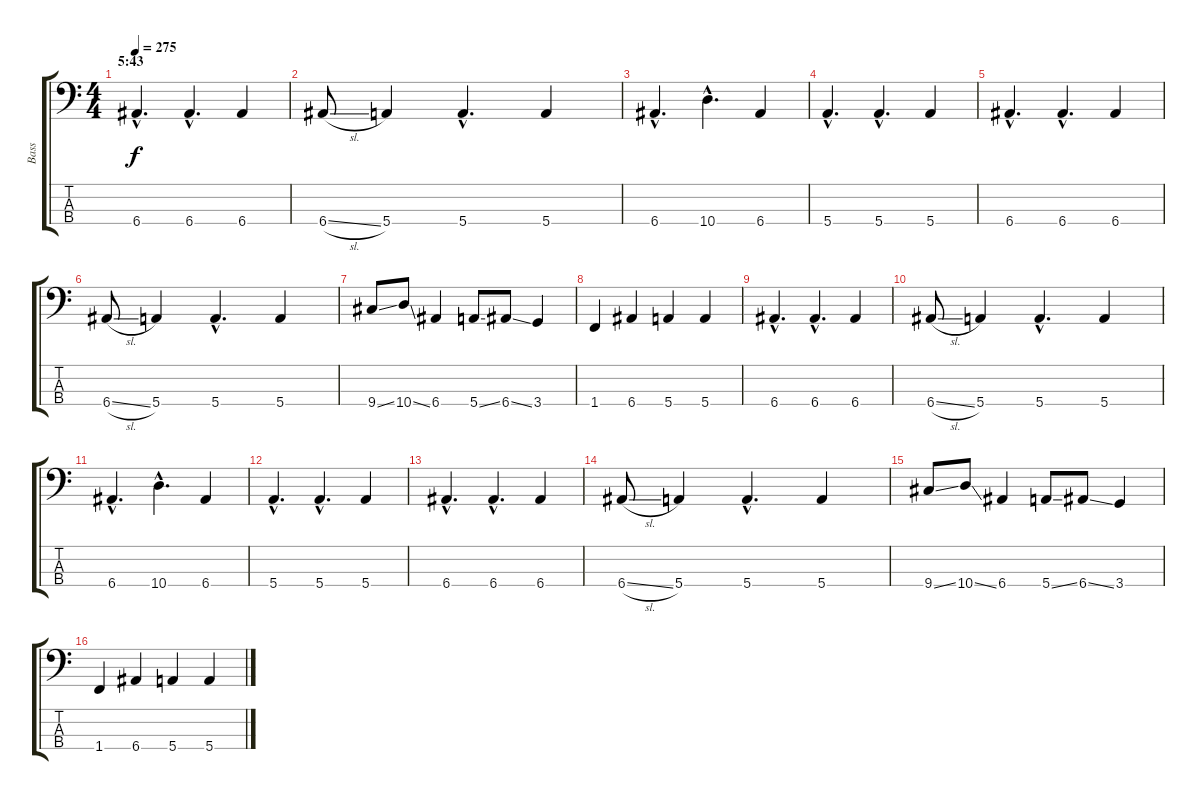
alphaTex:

\track ("Bass" "Bass") {instrument electricbasspick}
\staff {score tabs}
\tuning (G2 D2 A1 E1) {hide}
\ts (4 4)
\section ("" "5:43")
\tempo 275
\clef f4
\ks c
6.4{hac}.4{d dy f} 6.4{hac}.4{d} 6.4.4 |
6.4{sl}.8 5.4.4 5.4{hac}.4{d} 5.4.4 |
6.4{hac}.4{d} 10.4{hac}.4{d} 6.4.4 |
5.4{hac}.4{d} 5.4{hac}.4{d} 5.4.4 |
6.4{hac}.4{d} 6.4{hac}.4{d} 6.4.4 |
6.4{sl}.8 5.4.4 5.4{hac}.4{d} 5.4.4 |
9.4{ss}.8 10.4{ss}.8 6.4.4 5.4{ss}.8 6.4{ss}.8 3.4.4 |
1.4.4 6.4.4 5.4.4 5.4.4 |
6.4{hac}.4{d} 6.4{hac}.4{d} 6.4.4 |
6.4{sl}.8 5.4.4 5.4{hac}.4{d} 5.4.4 |
6.4{hac}.4{d} 10.4{hac}.4{d} 6.4.4 |
5.4{hac}.4{d} 5.4{hac}.4{d} 5.4.4 |
6.4{hac}.4{d} 6.4{hac}.4{d} 6.4.4 |
6.4{sl}.8 5.4.4 5.4{hac}.4{d} 5.4.4 |
9.4{ss}.8 10.4{ss}.8 6.4.4 5.4{ss}.8 6.4{ss}.8 3.4.4 |
1.4.4 6.4.4 5.4.4 5.4.4
